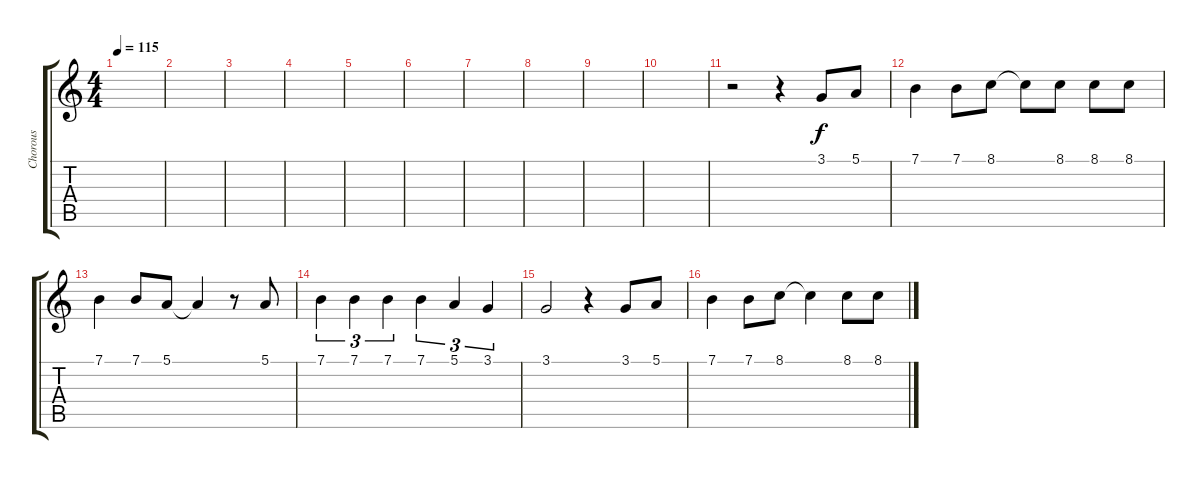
\track ("Chorous" "Chorous") {instrument lead6voice}
\staff {score tabs}
\tuning (E4 B3 G3 D3 A2 E2) {hide}
\ts (4 4)
\tempo 115
\clef g2
\ks c
|
|
|
|
|
|
|
|
|
|
r.2 r.4 3.1.8 5.1.8 |
7.1.4 7.1.8 8.1.8 8.1{t}.8 8.1.8 8.1.8 8.1.8 |
7.1.4 7.1.8 5.1.8 5.1{t}.4 r.8 5.1.8 |
7.1.4{tu (3 2)} 7.1.4{tu (3 2)} 7.1.4{tu (3 2)} 7.1.4{tu (3 2)} 5.1.4{tu (3 2)} 3.1.4{tu (3 2)} |
3.1.2 r.4 3.1.8 5.1.8 |
7.1.4 7.1.8 8.1.8 8.1{t}.4 8.1.8 8.1.8
